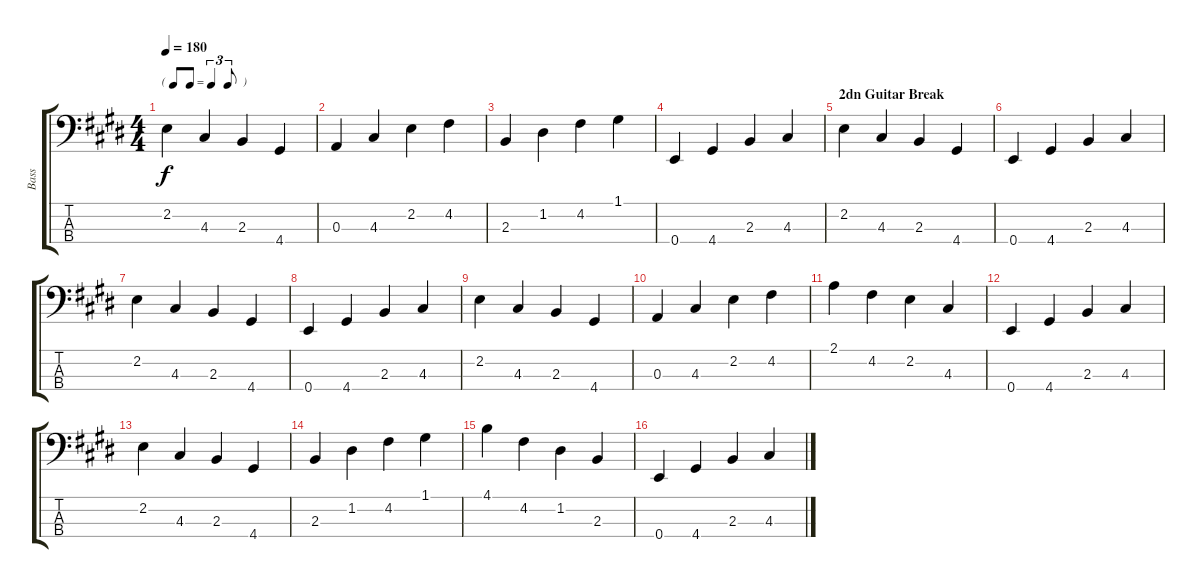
\track ("Bass" "Bass") {instrument electricbassfinger}
\staff {score tabs}
\tuning (G2 D2 A1 E1) {hide}
\ts (4 4)
\tf triplet8th
\tempo 180
\clef f4
\ks e
2.2.4{dy f} 4.3.4 2.3.4 4.4.4 |
0.3.4 4.3.4 2.2.4 4.2.4 |
2.3.4 1.2.4 4.2.4 1.1.4 |
0.4.4 4.4.4 2.3.4 4.3.4 |
\section ("" "2dn Guitar Break")
2.2.4 4.3.4 2.3.4 4.4.4 |
0.4.4 4.4.4 2.3.4 4.3.4 |
2.2.4 4.3.4 2.3.4 4.4.4 |
0.4.4 4.4.4 2.3.4 4.3.4 |
2.2.4 4.3.4 2.3.4 4.4.4 |
0.3.4 4.3.4 2.2.4 4.2.4 |
2.1.4 4.2.4 2.2.4 4.3.4 |
0.4.4 4.4.4 2.3.4 4.3.4 |
2.2.4 4.3.4 2.3.4 4.4.4 |
2.3.4 1.2.4 4.2.4 1.1.4 |
4.1.4 4.2.4 1.2.4 2.3.4 |
0.4.4 4.4.4 2.3.4 4.3.4
